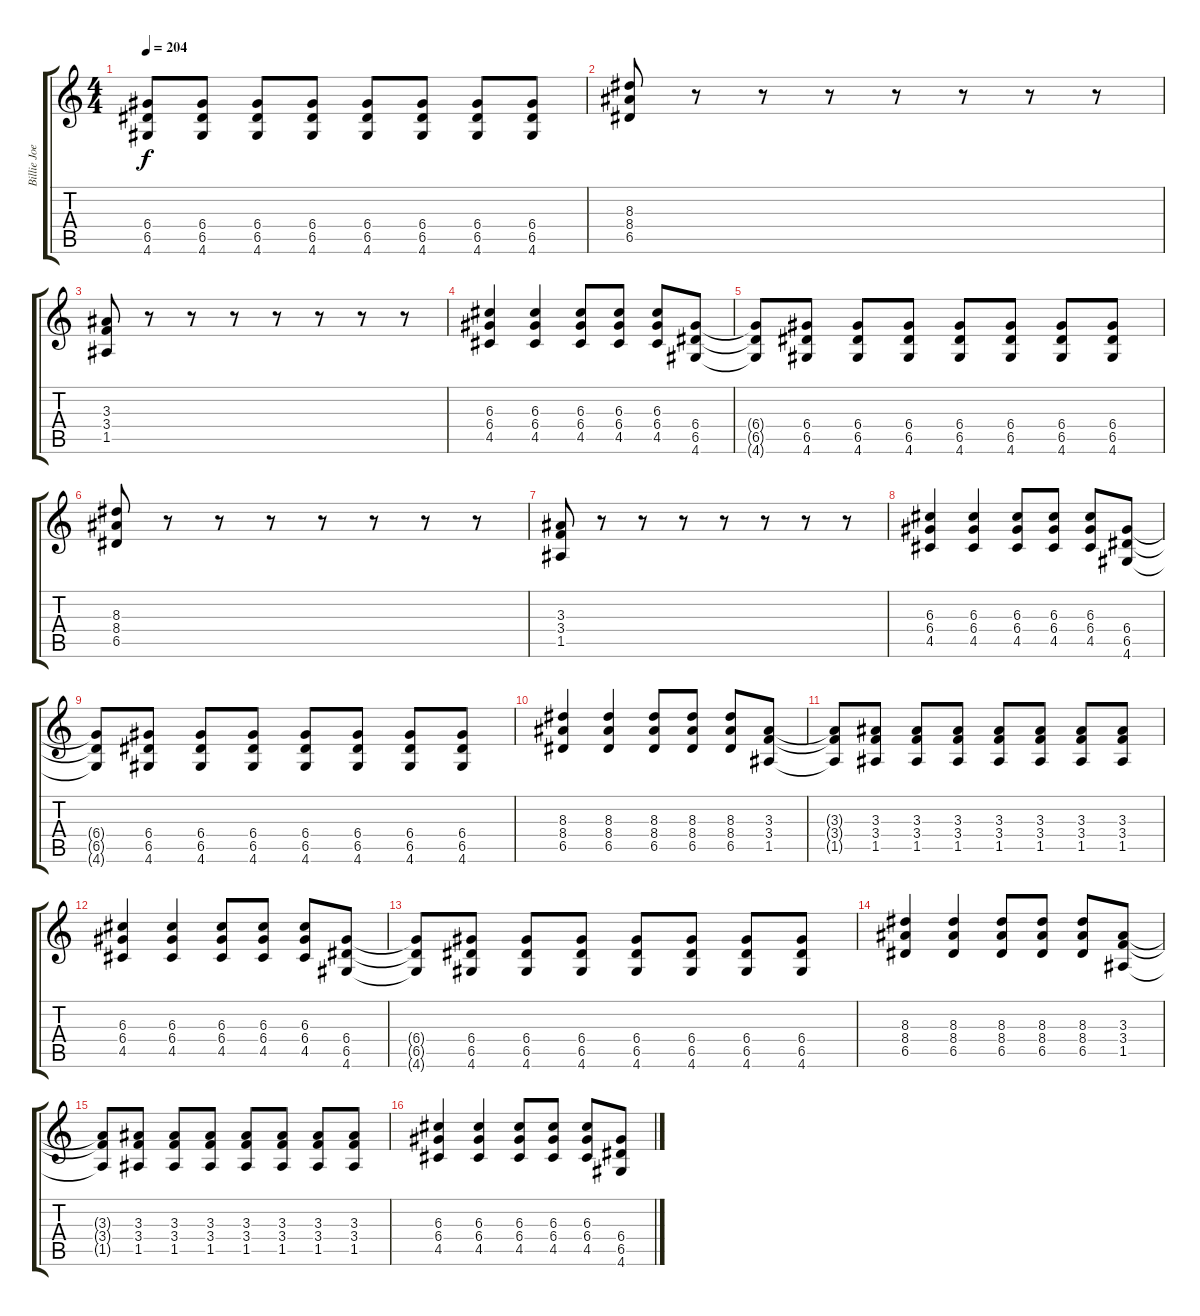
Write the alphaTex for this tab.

\track ("Billie Joe - Rhytm Guitar" "Billie Joe") {instrument distortionguitar}
\staff {score tabs}
\tuning (E4 B3 G3 D3 A2 E2) {hide}
\ts (4 4)
\tempo 204
\clef g2
\ks c
(6.4{t} 6.5{t} 4.6{t}).8{dy f} (6.4 6.5 4.6).8 (6.4 6.5 4.6).8 (6.4 6.5 4.6).8 (6.4 6.5 4.6).8 (6.4 6.5 4.6).8 (6.4 6.5 4.6).8 (6.4 6.5 4.6).8 |
(8.3 8.4 6.5).8 r.8 r.8 r.8 r.8 r.8 r.8 r.8 |
(3.3 3.4 1.5).8 r.8 r.8 r.8 r.8 r.8 r.8 r.8 |
(6.3 6.4 4.5).4 (6.3 6.4 4.5).4 (6.3 6.4 4.5).8 (6.3 6.4 4.5).8 (6.3 6.4 4.5).8 (6.4 6.5 4.6).8 |
(6.4{t} 6.5{t} 4.6{t}).8 (6.4 6.5 4.6).8 (6.4 6.5 4.6).8 (6.4 6.5 4.6).8 (6.4 6.5 4.6).8 (6.4 6.5 4.6).8 (6.4 6.5 4.6).8 (6.4 6.5 4.6).8 |
(8.3 8.4 6.5).8 r.8 r.8 r.8 r.8 r.8 r.8 r.8 |
(3.3 3.4 1.5).8 r.8 r.8 r.8 r.8 r.8 r.8 r.8 |
(6.3 6.4 4.5).4 (6.3 6.4 4.5).4 (6.3 6.4 4.5).8 (6.3 6.4 4.5).8 (6.3 6.4 4.5).8 (6.4 6.5 4.6).8 |
(6.4{t} 6.5{t} 4.6{t}).8 (6.4 6.5 4.6).8 (6.4 6.5 4.6).8 (6.4 6.5 4.6).8 (6.4 6.5 4.6).8 (6.4 6.5 4.6).8 (6.4 6.5 4.6).8 (6.4 6.5 4.6).8 |
(8.3 8.4 6.5).4 (8.3 8.4 6.5).4 (8.3 8.4 6.5).8 (8.3 8.4 6.5).8 (8.3 8.4 6.5).8 (3.3 3.4 1.5).8 |
(3.3{t} 3.4{t} 1.5{t}).8 (3.3 3.4 1.5).8 (3.3 3.4 1.5).8 (3.3 3.4 1.5).8 (3.3 3.4 1.5).8 (3.3 3.4 1.5).8 (3.3 3.4 1.5).8 (3.3 3.4 1.5).8 |
(6.3 6.4 4.5).4 (6.3 6.4 4.5).4 (6.3 6.4 4.5).8 (6.3 6.4 4.5).8 (6.3 6.4 4.5).8 (6.4 6.5 4.6).8 |
(6.4{t} 6.5{t} 4.6{t}).8 (6.4 6.5 4.6).8 (6.4 6.5 4.6).8 (6.4 6.5 4.6).8 (6.4 6.5 4.6).8 (6.4 6.5 4.6).8 (6.4 6.5 4.6).8 (6.4 6.5 4.6).8 |
(8.3 8.4 6.5).4 (8.3 8.4 6.5).4 (8.3 8.4 6.5).8 (8.3 8.4 6.5).8 (8.3 8.4 6.5).8 (3.3 3.4 1.5).8 |
(3.3{t} 3.4{t} 1.5{t}).8 (3.3 3.4 1.5).8 (3.3 3.4 1.5).8 (3.3 3.4 1.5).8 (3.3 3.4 1.5).8 (3.3 3.4 1.5).8 (3.3 3.4 1.5).8 (3.3 3.4 1.5).8 |
(6.3 6.4 4.5).4 (6.3 6.4 4.5).4 (6.3 6.4 4.5).8 (6.3 6.4 4.5).8 (6.3 6.4 4.5).8 (6.4 6.5 4.6).8
